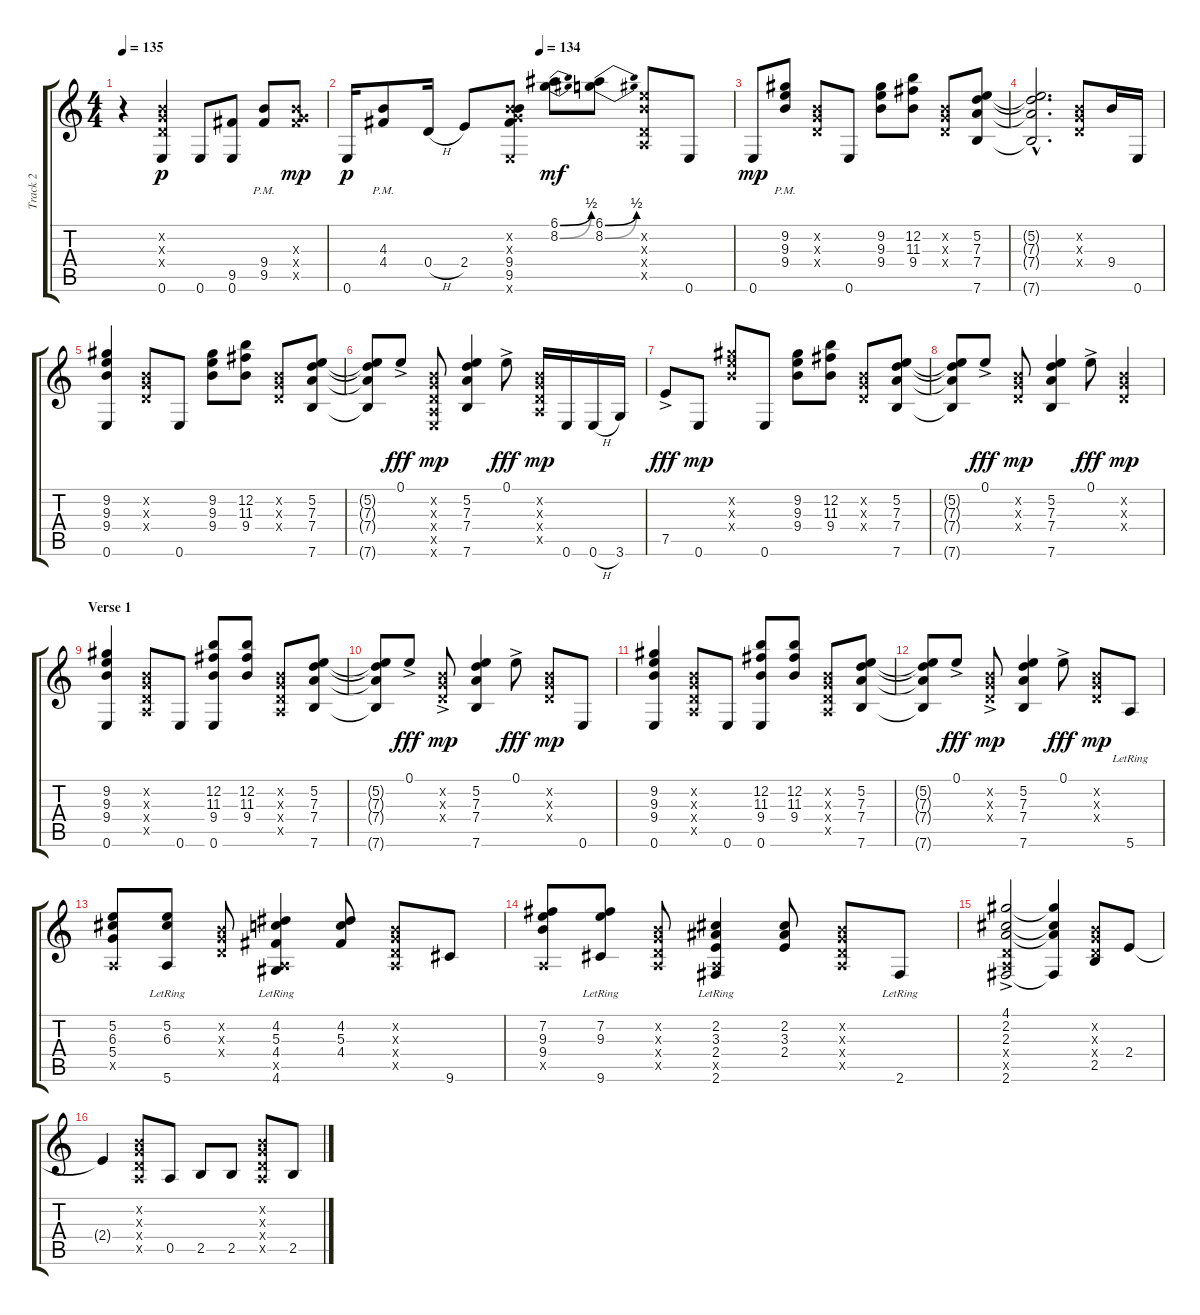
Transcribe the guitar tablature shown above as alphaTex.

\track ("Track 2" "Track 2") {instrument acousticguitarsteel}
\staff {score tabs}
\tuning (E4 B3 G3 D3 A2 E2) {hide}
\ts (4 4)
\tempo 135
\tempo 125
\tempo 135
\clef g2
\ks c
r.4{dy p instrument acousticguitarsteel} (0.2{x} 0.3{x} 0.4{x} 0.6).4 0.6.8 (9.5 0.6).8 (9.4{pm} 9.5{pm}).8 (0.3{x} 9.4{x} 9.5{x}).8{dy mp} |
\tempo (134 0.5)
0.6.16{dy p} (4.3{pm} 4.4{pm}).8 0.4{h}.16 2.4.8 (0.2{x} 0.3{x} 9.4 9.5 0.6{x}).8 (6.1{be (bend 0 0 60 2)} 8.2{be (bend 0 0 60 2)}).8{dy mf} (6.1{be (bend 0 0 60 2)} 8.2{be (bend 0 0 60 2)}).8 (0.2{x} 9.3{x} 0.4{x} 0.5{x}).8 0.6.8 |
0.6.8{dy mp} (9.2{pm} 9.3{pm} 9.4{pm}).8 (0.2{x} 0.3{x} 0.4{x}).8 0.6.8 (9.2 9.3 9.4).8 (12.2 11.3 9.4).8 (0.2{x} 0.3{x} 0.4{x}).8 (5.2 7.3 7.4 7.6).8 |
(5.2{hac t} 7.3{hac t} 7.4{hac t} 7.6{hac t}).2{d} (0.2{x} 0.3{x} 0.4{x}).8 9.4.16 0.6.16 |
\section ("" "")
(9.2 9.3 9.4 0.6).4 (0.2{x} 0.3{x} 0.4{x}).8 0.6.8 (9.2 9.3 9.4).8 (12.2 11.3 9.4).8 (0.2{x} 0.3{x} 0.4{x}).8 (5.2 7.3 7.4 7.6).8 |
(5.2{t} 7.3{t} 7.4{t} 7.6{t}).8 0.1{ac}.8{dy fff} (0.2{x} 0.3{x} 0.4{x} 0.5{x} 0.6{x}).8{dy mp} (5.2 7.3 7.4 7.6).4 0.1{ac}.8{dy fff} (0.2{x} 0.3{x} 0.4{x} 0.5{x}).16{dy mp} 0.6.16 0.6{h}.16 3.6.16 |
7.5{ac}.8{dy fff} 0.6.8{dy mp} (9.2{x} 9.3{x} 9.4{x}).8 0.6.8 (9.2 9.3 9.4).8 (12.2 11.3 9.4).8 (0.2{x} 0.3{x} 0.4{x}).8 (5.2 7.3 7.4 7.6).8 |
(5.2{t} 7.3{t} 7.4{t} 7.6{t}).8 0.1{ac}.8{dy fff} (0.2{x} 0.3{x} 0.4{x}).8{dy mp} (5.2 7.3 7.4 7.6).4 0.1{ac}.8{dy fff} (0.2{x} 0.3{x} 0.4{x}).4{dy mp} |
\section ("" "Verse 1")
(9.2 9.3 9.4 0.6).4 (0.2{x} 0.3{x} 0.4{x} 0.5{x}).8 0.6.8 (12.2 11.3 9.4 0.6).8 (12.2 11.3 9.4).8 (0.2{x} 0.3{x} 0.4{x} 0.5{x}).8 (5.2 7.3 7.4 7.6).8 |
(5.2{t} 7.3{t} 7.4{t} 7.6{t}).8 0.1{ac}.8{dy fff} (0.2{ac x} 0.3{ac x} 0.4{ac x}).8{dy mp} (5.2 7.3 7.4 7.6).4 0.1{ac}.8{dy fff} (0.2{x} 0.3{x} 0.4{x}).8{dy mp} 0.6.8 |
(9.2 9.3 9.4 0.6).4 (0.2{x} 0.3{x} 0.4{x} 0.5{x}).8 0.6.8 (12.2 11.3 9.4 0.6).8 (12.2 11.3 9.4).8 (0.2{x} 0.3{x} 0.4{x} 0.5{x}).8 (5.2 7.3 7.4 7.6).8 |
(5.2{t} 7.3{t} 7.4{t} 7.6{t}).8 0.1{ac}.8{dy fff} (0.2{ac x} 0.3{ac x} 0.4{ac x}).8{dy mp} (5.2 7.3 7.4 7.6).4 0.1{ac}.8{dy fff} (0.2{x} 0.3{x} 0.4{x}).8{dy mp} 5.6{lr}.8 |
\section ("" "")
(5.2 6.3 5.4 0.5{x}).8 (5.2 6.3 5.6{lr}).8 (0.2{x} 0.3{x} 0.4{x}).8 (4.2 5.3 4.4 0.5{x} 4.6{lr}).4 (4.2 5.3 4.4).8 (0.2{x} 0.3{x} 0.4{x} 0.5{x}).8 9.6.8 |
(7.2 9.3 9.4 0.5{x}).8 (7.2 9.3 9.6{lr}).8 (0.2{x} 0.3{x} 0.4{x} 0.5{x}).8 (2.2 3.3 2.4 0.5{x} 2.6{lr}).4 (2.2 3.3 2.4).8 (0.2{x} 0.3{x} 0.4{x} 0.5{x}).8 2.6{lr}.8 |
(4.1{ac} 2.2 2.3 0.4{x} 0.5{x} 2.6).2 (4.1{t} 2.2{t} 2.3{t} 2.6{t}).4 (0.2{x} 0.3{x} 0.4{x} 2.5).8 2.4.8 |
2.4{t}.4 (0.2{x} 0.3{x} 0.4{x} 0.5{x}).8 0.5.8 2.5.8 2.5.8 (0.2{x} 0.3{x} 0.4{x} 0.5{x}).8 2.5.8
